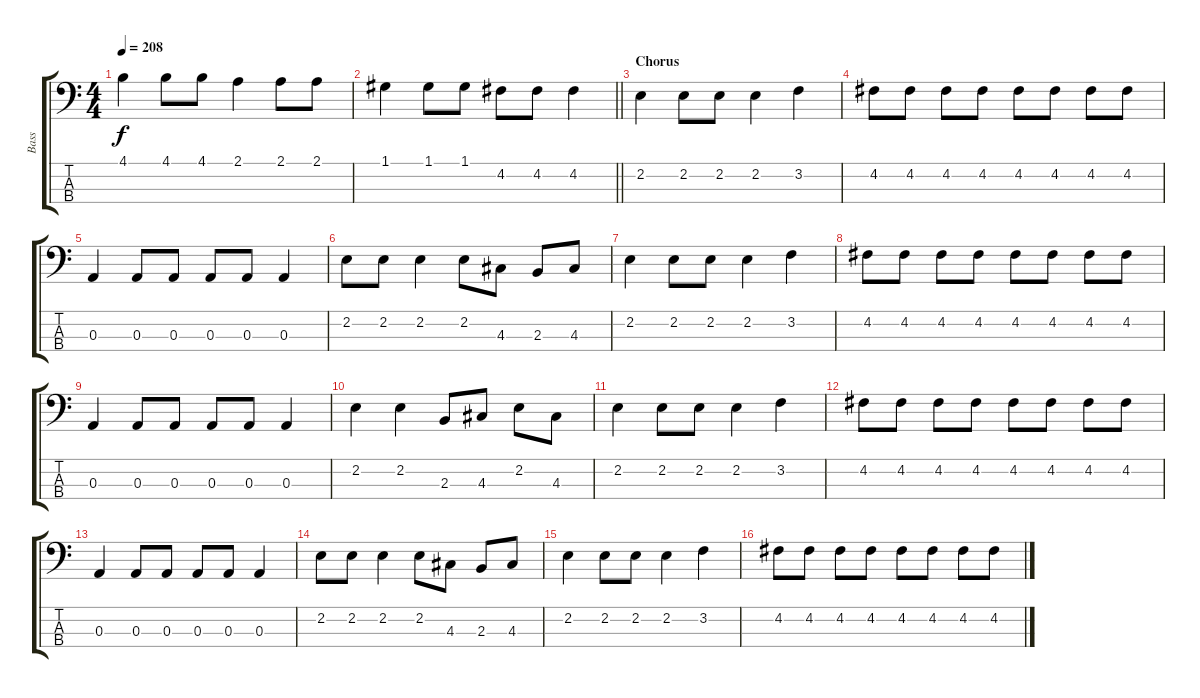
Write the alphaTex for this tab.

\track ("Bass" "Bass") {instrument electricbasspick}
\staff {score tabs}
\tuning (G2 D2 A1 E1) {hide}
\ts (4 4)
\tempo 208
\clef f4
\ks c
4.1.4{dy f} 4.1.8 4.1.8 2.1.4 2.1.8 2.1.8 |
\barLineRight lightlight
1.1.4 1.1.8 1.1.8 4.2.8 4.2.8 4.2.4 |
\section ("" "Chorus")
2.2.4 2.2.8 2.2.8 2.2.4 3.2.4 |
4.2.8 4.2.8 4.2.8 4.2.8 4.2.8 4.2.8 4.2.8 4.2.8 |
0.3.4 0.3.8 0.3.8 0.3.8 0.3.8 0.3.4 |
2.2.8 2.2.8 2.2.4 2.2.8 4.3.8 2.3.8 4.3.8 |
2.2.4 2.2.8 2.2.8 2.2.4 3.2.4 |
4.2.8 4.2.8 4.2.8 4.2.8 4.2.8 4.2.8 4.2.8 4.2.8 |
0.3.4 0.3.8 0.3.8 0.3.8 0.3.8 0.3.4 |
2.2.4 2.2.4 2.3.8 4.3.8 2.2.8 4.3.8 |
2.2.4 2.2.8 2.2.8 2.2.4 3.2.4 |
4.2.8 4.2.8 4.2.8 4.2.8 4.2.8 4.2.8 4.2.8 4.2.8 |
0.3.4 0.3.8 0.3.8 0.3.8 0.3.8 0.3.4 |
2.2.8 2.2.8 2.2.4 2.2.8 4.3.8 2.3.8 4.3.8 |
2.2.4 2.2.8 2.2.8 2.2.4 3.2.4 |
4.2.8 4.2.8 4.2.8 4.2.8 4.2.8 4.2.8 4.2.8 4.2.8
